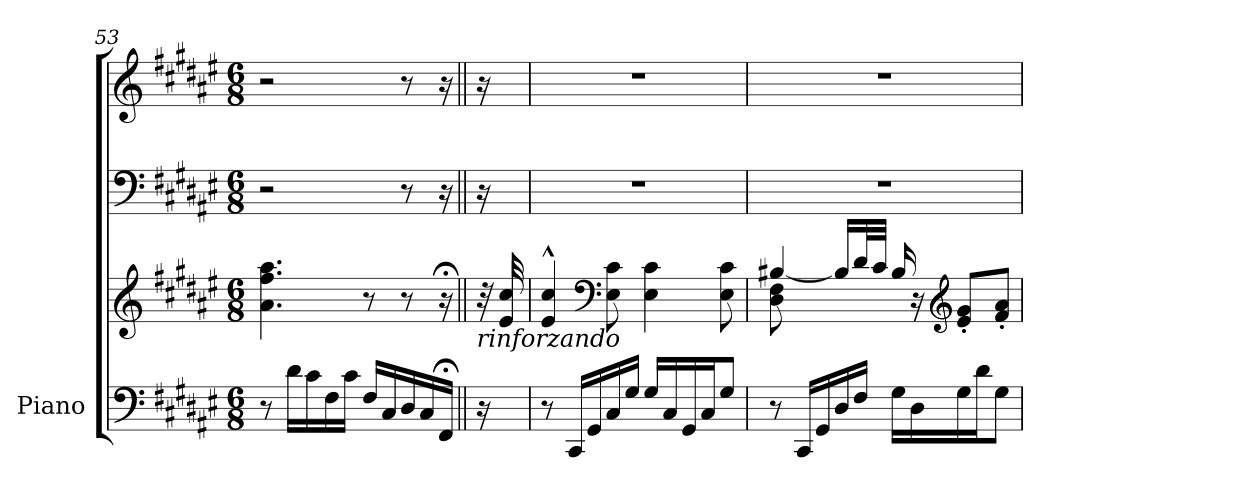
**kern	**kern	**kern	**kern	**dynam
*part1	*part1	*part1	*part1	*part1
*staff4	*staff3	*staff2	*staff1	*staff1/2/3/4
*I"Piano	*	*	*	*
*I'Pno.	*	*	*	*
*clefF4	*clefG2	*clefF4	*clefG2	*
*k[f#c#g#d#a#e#]	*k[f#c#g#d#a#e#]	*k[f#c#g#d#a#e#]	*k[f#c#g#d#a#e#]	*
*M6/8	*M6/8	*M6/8	*M6/8	*
=53	=53	=53	=53	=53
8r	4.a#\ 4.ff#\ 4.aa#\	2r	2r	.
16d#\LL	.	.	.	.
16c#\	.	.	.	.
16F#\	.	.	.	.
16c#\JJ	.	.	.	.
16F#/LL	8r	.	.	.
16C#/	.	.	.	.
16D#/	8r	8r	8r	.
16C#/	.	.	.	.
16FF#;</JJ	16r;<	16r	16r	.
!!LO:LB:g=z
=54||	=54||	=54||	=54||	=54||
!	!LO:TX:b:i:t=rinforzando	!	!	!
16r	32r	16r	16r	.
.	32e#/ 32cc#/	.	.	.
=55	=55	=55	=55	=55
8r	4e#/^^ 4cc#/^^	2.r	2.r	.
!	!	!	!	!LO:DY:b=4
!	!	!	!	!LO:DY:n=1:b=4
16CC#/LL	.	.	.	f other-dynamics
16GG#/	.	.	.	.
*	*clefF4	*	*	*
16C#/	8E#\ 8c#\	.	.	.
16G#/JJ	.	.	.	.
16G#/LL	4E#\ 4c#\	.	.	.
16C#/	.	.	.	.
16GG#/	.	.	.	.
16C#/J	.	.	.	.
8G#/J	8E#\ 8c#\	.	.	.
=56	=56	=56	=56	=56
*	*^	*	*	*
8r	8D#\ 8F#\	[4B#X/	2.r	2.r	.
16CC#/LL	8ryy	.	.	.	.
16GG#/	.	.	.	.	.
16D#/	8ryy	16B#/LL]	.	.	.
16F#/JJ	.	32d#/L	.	.	.
.	.	32c#/JJJ	.	.	.
16G#\LL	8ryy	16B#/	.	.	.
16D#\	.	16r	.	.	.
*	*clefG2	*	*	*	*
16G#\	4ryy	8e#/' 8g#/'L	.	.	.
16d#\J	.	.	.	.	.
8G#\J	.	8f#/' 8a#/'J	.	.	.
*	*v	*v	*	*	*
=	=	=	=	=
*-	*-	*-	*-	*-
